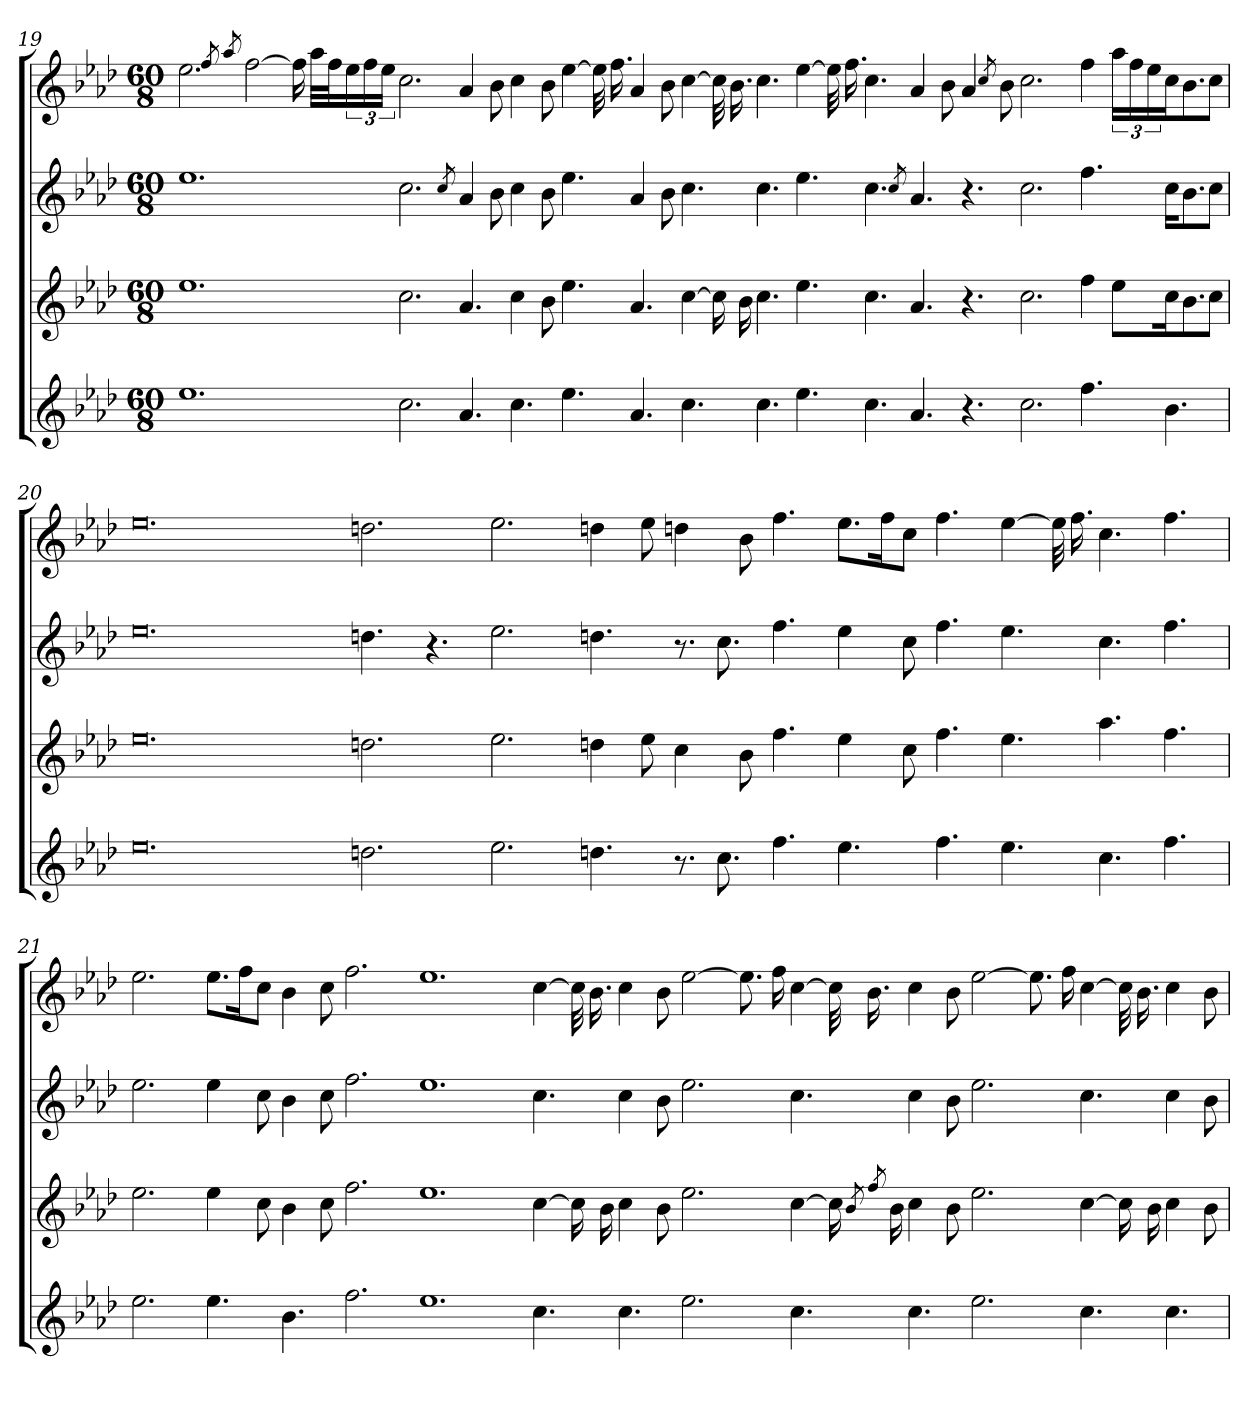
**kern	**kern	**kern	**kern
*part4	*part3	*part2	*part1
*staff4	*staff3	*staff2	*staff1
*clefG2	*clefG2	*clefG2	*clefG2
*k[b-e-a-d-]	*k[b-e-a-d-]	*k[b-e-a-d-]	*k[b-e-a-d-]
*M60/8	*M60/8	*M60/8	*M60/8
=19	=19	=19	=19
1.ee-	1.ee-	1.ee-	2.ee-
.	.	.	8qff
.	.	.	8qaa-
.	.	.	[2ff
.	.	.	16ff]
.	.	.	32aa-\LLL
.	.	.	32ff\J
.	.	.	24ee-\
.	.	.	24ff\
.	.	.	24ee-\JJ
2.cc	2.cc	2.cc	2.cc
.	.	8qcc	.
4.a-	4.a-	4a-	4a-
.	.	8b-	8b-
4.cc	4cc	4cc	4cc
.	8b-	8b-	8b-
4.ee-	4.ee-	4.ee-	[4ee-
.	.	.	32ee-]
.	.	.	16.ff
4.a-	4.a-	4a-	4a-
.	.	8b-	8b-
4.cc	[4cc	4.cc	[4cc
.	16cc]	.	32cc]
.	.	.	16.b-
.	16b-	.	.
4.cc	4.cc	4.cc	4.cc
4.ee-	4.ee-	4.ee-	[4ee-
.	.	.	32ee-]
.	.	.	16.ff
4.cc	4.cc	4.cc	4.cc
.	.	8qcc	.
4.a-	4.a-	4.a-	4a-
.	.	.	8b-
4.r	4.r	4.r	4a-
.	.	.	8qcc
.	.	.	8b-
2.cc	2.cc	2.cc	2.cc
4.ff	4ff	4.ff	4ff
.	8ee-\L	.	24aa-\LL
.	.	.	24ff\
.	.	.	24ee-\
4.b-	16cc\K	16cc\KL	16cc\J
.	8.b-\	8.b-\	8.b-\
.	8cc\J	8cc\J	8cc\J
=20	=20	=20	=20
0.ee-	0.ee-	0.ee-	0.ee-
2.ddn	2.ddn	4.ddn	2.ddn
.	.	4.r	.
2.ee-	2.ee-	2.ee-	2.ee-
4.ddn	4ddn	4.ddn	4ddn
.	8ee-	.	8ee-
8.r	4cc	8.r	4ddn
8.cc	.	8.cc	.
.	8b-	.	8b-
4.ff	4.ff	4.ff	4.ff
4.ee-	4ee-	4ee-	8.ee-\L
.	.	.	16ff\K
.	8cc	8cc	8cc\J
4.ff	4.ff	4.ff	4.ff
4.ee-	4.ee-	4.ee-	[4ee-
.	.	.	32ee-]
.	.	.	16.ff
4.cc	4.aa-	4.cc	4.cc
4.ff	4.ff	4.ff	4.ff
=21	=21	=21	=21
2.ee-	2.ee-	2.ee-	2.ee-
4.ee-	4ee-	4ee-	8.ee-\L
.	.	.	16ff\K
.	8cc	8cc	8cc\J
4.b-	4b-	4b-	4b-
.	8cc	8cc	8cc
2.ff	2.ff	2.ff	2.ff
1.ee-	1.ee-	1.ee-	1.ee-
4.cc	[4cc	4.cc	[4cc
.	16cc]	.	32cc]
.	.	.	16.b-
.	16b-	.	.
4.cc	4cc	4cc	4cc
.	8b-	8b-	8b-
2.ee-	2.ee-	2.ee-	[2ee-
.	.	.	8.ee-]
.	.	.	16ff
4.cc	[4cc	4.cc	[4cc
.	16cc]	.	32cc]
.	.	.	16.b-
.	8qb-	.	.
.	8qff	.	.
.	16b-	.	.
4.cc	4cc	4cc	4cc
.	8b-	8b-	8b-
2.ee-	2.ee-	2.ee-	[2ee-
.	.	.	8.ee-]
.	.	.	16ff
4.cc	[4cc	4.cc	[4cc
.	16cc]	.	32cc]
.	.	.	16.b-
.	16b-	.	.
4.cc	4cc	4cc	4cc
.	8b-	8b-	8b-
=	=	=	=
*-	*-	*-	*-
